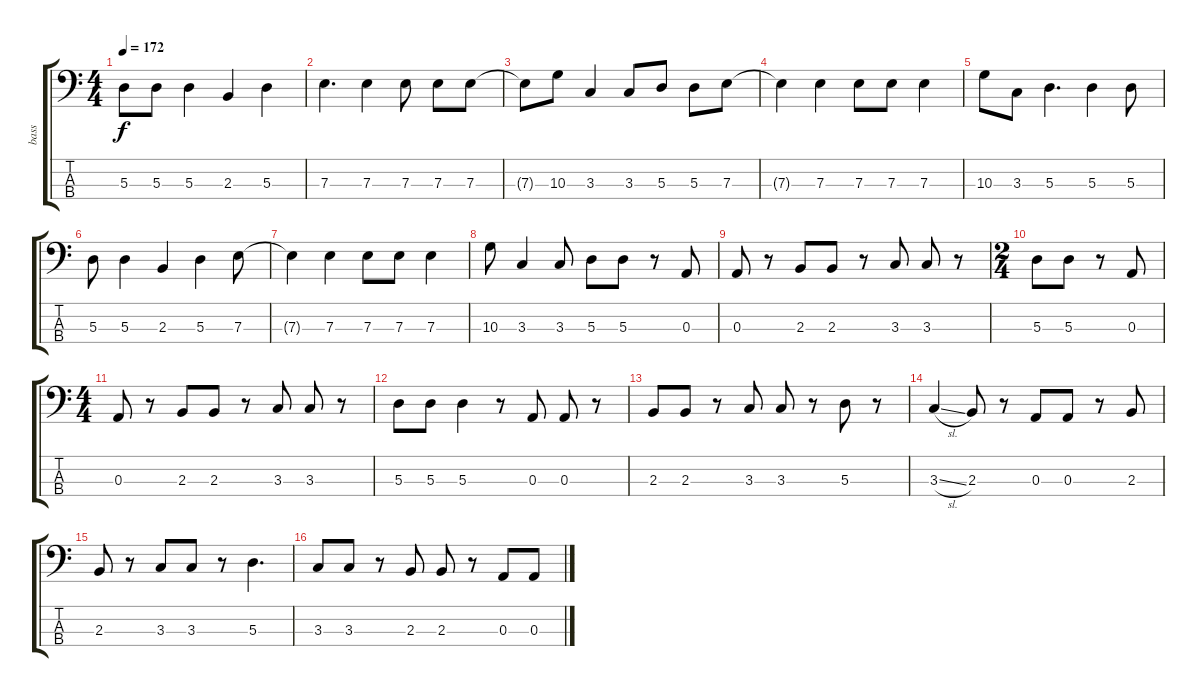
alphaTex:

\track ("bass" "bass") {solo instrument electricbassfinger}
\staff {score tabs}
\tuning (G2 D2 A1 E1) {hide}
\ts (4 4)
\tempo 172
\clef f4
\ks c
5.3.8{dy f} 5.3.8 5.3.4 2.3.4 5.3.4 |
7.3.4{d} 7.3.4 7.3.8 7.3.8 7.3.8 |
7.3{t}.8 10.3.8 3.3.4 3.3.8 5.3.8 5.3.8 7.3.8 |
7.3{t}.4 7.3.4 7.3.8 7.3.8 7.3.4 |
10.3.8 3.3.8 5.3.4{d} 5.3.4 5.3.8 |
5.3.8 5.3.4 2.3.4 5.3.4 7.3.8 |
7.3{t}.4 7.3.4 7.3.8 7.3.8 7.3.4 |
10.3.8 3.3.4 3.3.8 5.3.8 5.3.8 r.8 0.3.8 |
0.3.8 r.8 2.3.8 2.3.8 r.8 3.3.8 3.3.8 r.8 |
\ts (2 4)
5.3.8 5.3.8 r.8 0.3.8 |
\ts (4 4)
0.3.8 r.8 2.3.8 2.3.8 r.8 3.3.8 3.3.8 r.8 |
5.3.8 5.3.8 5.3.4 r.8 0.3.8 0.3.8 r.8 |
2.3.8 2.3.8 r.8 3.3.8 3.3.8 r.8 5.3.8 r.8 |
3.3{sl}.4 2.3.8 r.8 0.3.8 0.3.8 r.8 2.3.8 |
2.3.8 r.8 3.3.8 3.3.8 r.8 5.3.4{d} |
3.3.8 3.3.8 r.8 2.3.8 2.3.8 r.8 0.3.8 0.3.8
